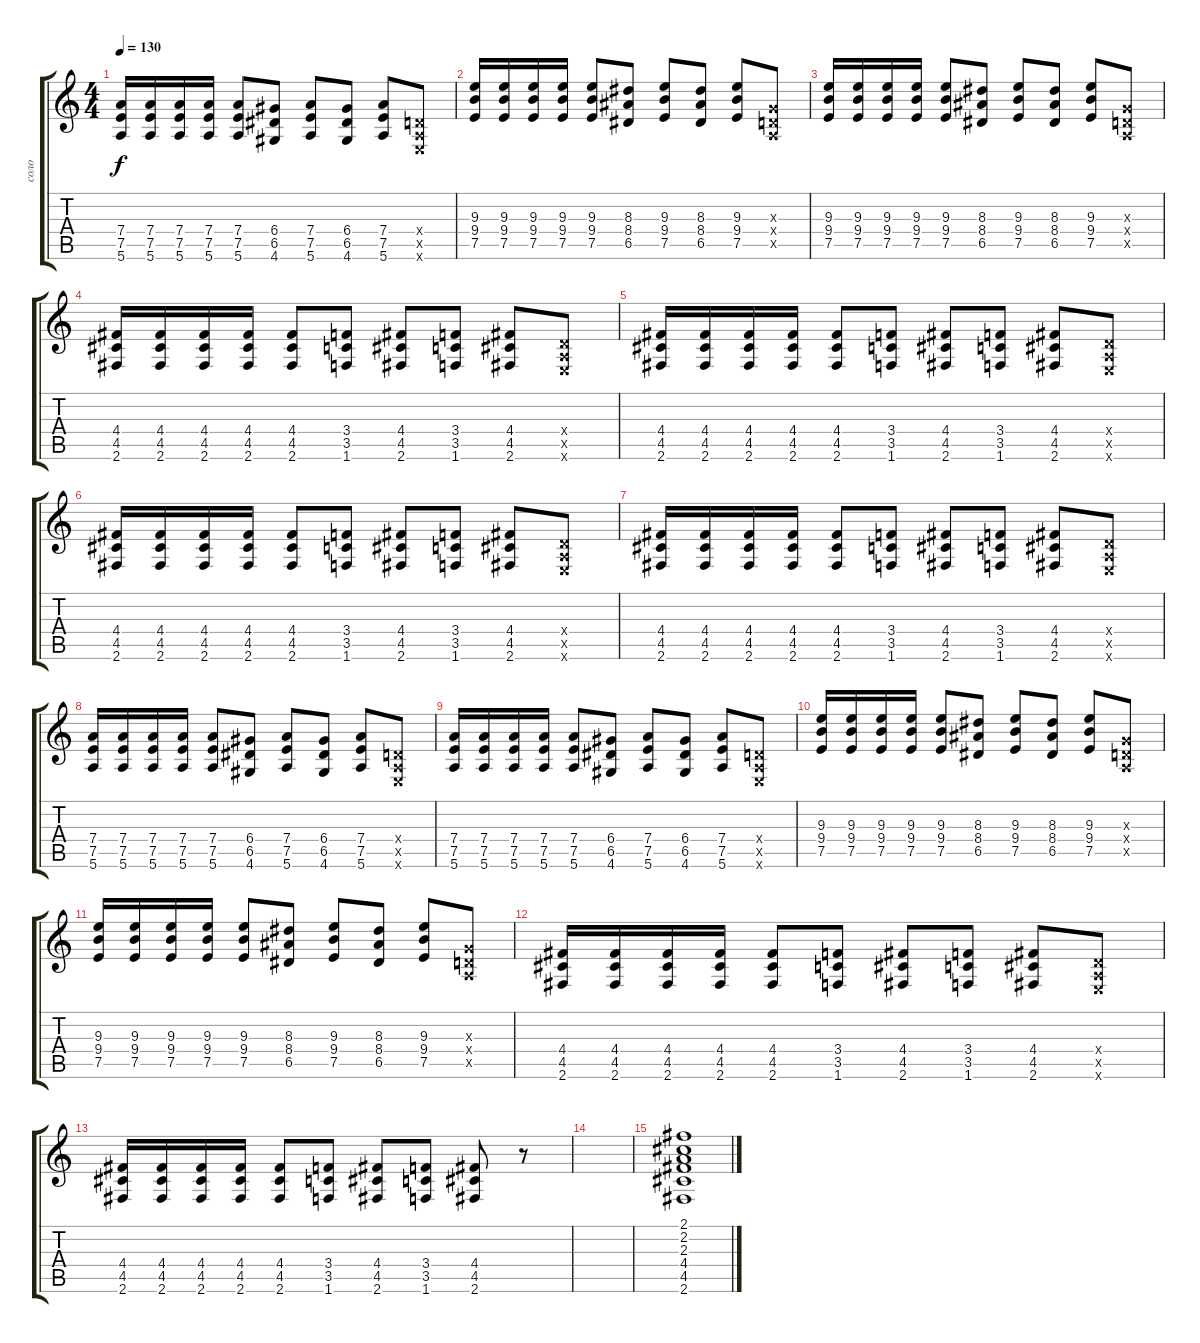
\track ("соло" "соло") {instrument electricguitarmuted}
\staff {score tabs}
\tuning (E4 B3 G3 D3 A2 E2) {hide}
\ts (4 4)
\tempo 130
\clef g2
\ks c
(7.4 7.5 5.6).16{dy f} (7.4 7.5 5.6).16 (7.4 7.5 5.6).16 (7.4 7.5 5.6).16 (7.4 7.5 5.6).8 (6.4 6.5 4.6).8 (7.4 7.5 5.6).8 (6.4 6.5 4.6).8 (7.4 7.5 5.6).8 (0.4{x} 0.5{x} 0.6{x}).8 |
(9.3 9.4 7.5).16 (9.3 9.4 7.5).16 (9.3 9.4 7.5).16 (9.3 9.4 7.5).16 (9.3 9.4 7.5).8 (8.3 8.4 6.5).8 (9.3 9.4 7.5).8 (8.3 8.4 6.5).8 (9.3 9.4 7.5).8 (0.3{x} 0.4{x} 0.5{x}).8 |
(9.3 9.4 7.5).16 (9.3 9.4 7.5).16 (9.3 9.4 7.5).16 (9.3 9.4 7.5).16 (9.3 9.4 7.5).8 (8.3 8.4 6.5).8 (9.3 9.4 7.5).8 (8.3 8.4 6.5).8 (9.3 9.4 7.5).8 (0.3{x} 0.4{x} 0.5{x}).8 |
(4.4 4.5 2.6).16 (4.4 4.5 2.6).16 (4.4 4.5 2.6).16 (4.4 4.5 2.6).16 (4.4 4.5 2.6).8 (3.4 3.5 1.6).8 (4.4 4.5 2.6).8 (3.4 3.5 1.6).8 (4.4 4.5 2.6).8 (0.4{x} 0.5{x} 0.6{x}).8 |
(4.4 4.5 2.6).16 (4.4 4.5 2.6).16 (4.4 4.5 2.6).16 (4.4 4.5 2.6).16 (4.4 4.5 2.6).8 (3.4 3.5 1.6).8 (4.4 4.5 2.6).8 (3.4 3.5 1.6).8 (4.4 4.5 2.6).8 (0.4{x} 0.5{x} 0.6{x}).8 |
(4.4 4.5 2.6).16 (4.4 4.5 2.6).16 (4.4 4.5 2.6).16 (4.4 4.5 2.6).16 (4.4 4.5 2.6).8 (3.4 3.5 1.6).8 (4.4 4.5 2.6).8 (3.4 3.5 1.6).8 (4.4 4.5 2.6).8 (0.4{x} 0.5{x} 0.6{x}).8 |
(4.4 4.5 2.6).16 (4.4 4.5 2.6).16 (4.4 4.5 2.6).16 (4.4 4.5 2.6).16 (4.4 4.5 2.6).8 (3.4 3.5 1.6).8 (4.4 4.5 2.6).8 (3.4 3.5 1.6).8 (4.4 4.5 2.6).8 (0.4{x} 0.5{x} 0.6{x}).8 |
(7.4 7.5 5.6).16 (7.4 7.5 5.6).16 (7.4 7.5 5.6).16 (7.4 7.5 5.6).16 (7.4 7.5 5.6).8 (6.4 6.5 4.6).8 (7.4 7.5 5.6).8 (6.4 6.5 4.6).8 (7.4 7.5 5.6).8 (0.4{x} 0.5{x} 0.6{x}).8 |
(7.4 7.5 5.6).16 (7.4 7.5 5.6).16 (7.4 7.5 5.6).16 (7.4 7.5 5.6).16 (7.4 7.5 5.6).8 (6.4 6.5 4.6).8 (7.4 7.5 5.6).8 (6.4 6.5 4.6).8 (7.4 7.5 5.6).8 (0.4{x} 0.5{x} 0.6{x}).8 |
(9.3 9.4 7.5).16 (9.3 9.4 7.5).16 (9.3 9.4 7.5).16 (9.3 9.4 7.5).16 (9.3 9.4 7.5).8 (8.3 8.4 6.5).8 (9.3 9.4 7.5).8 (8.3 8.4 6.5).8 (9.3 9.4 7.5).8 (0.3{x} 0.4{x} 0.5{x}).8 |
(9.3 9.4 7.5).16 (9.3 9.4 7.5).16 (9.3 9.4 7.5).16 (9.3 9.4 7.5).16 (9.3 9.4 7.5).8 (8.3 8.4 6.5).8 (9.3 9.4 7.5).8 (8.3 8.4 6.5).8 (9.3 9.4 7.5).8 (0.3{x} 0.4{x} 0.5{x}).8 |
(4.4 4.5 2.6).16 (4.4 4.5 2.6).16 (4.4 4.5 2.6).16 (4.4 4.5 2.6).16 (4.4 4.5 2.6).8 (3.4 3.5 1.6).8 (4.4 4.5 2.6).8 (3.4 3.5 1.6).8 (4.4 4.5 2.6).8 (0.4{x} 0.5{x} 0.6{x}).8 |
(4.4 4.5 2.6).16 (4.4 4.5 2.6).16 (4.4 4.5 2.6).16 (4.4 4.5 2.6).16 (4.4 4.5 2.6).8 (3.4 3.5 1.6).8 (4.4 4.5 2.6).8 (3.4 3.5 1.6).8 (4.4 4.5 2.6).8 r.8 |
|
(2.1 2.2 2.3 4.4 4.5 2.6).1
